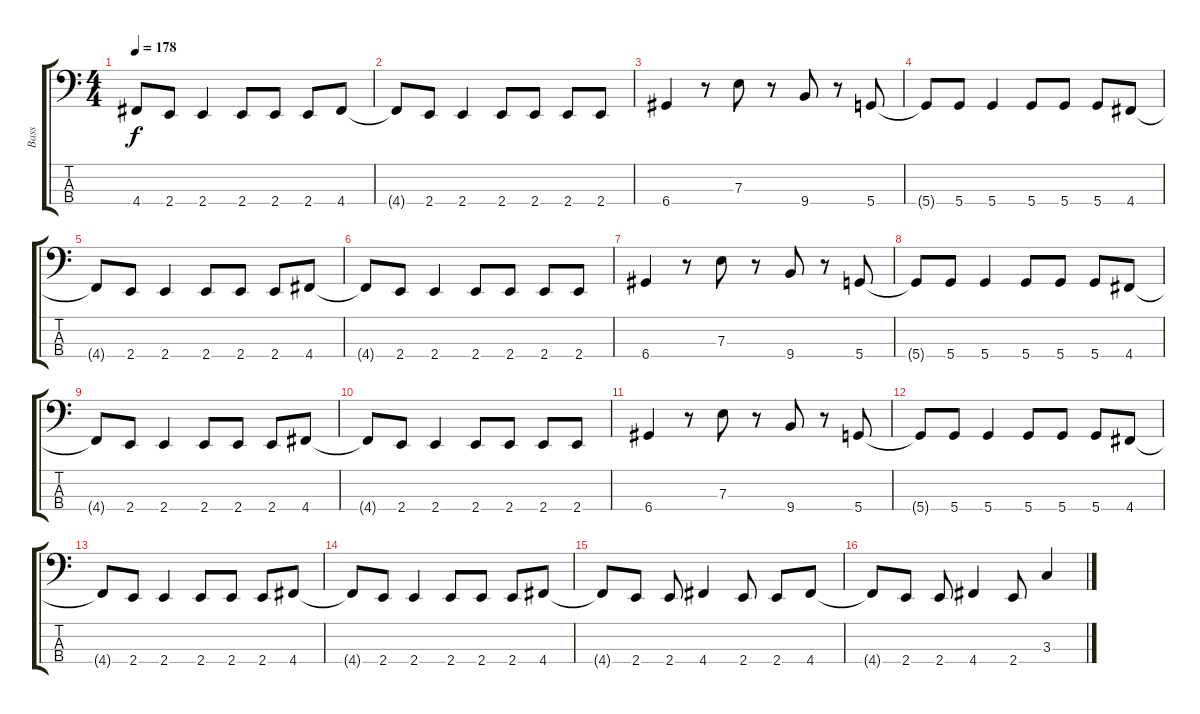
\track ("Bass" "Bass") {instrument electricbasspick}
\staff {score tabs}
\tuning (G2 D2 A1 D1) {hide}
\ts (4 4)
\tempo 178
\clef f4
\ks c
4.4{t}.8{dy f} 2.4.8 2.4.4 2.4.8 2.4.8 2.4.8 4.4.8 |
4.4{t}.8 2.4.8 2.4.4 2.4.8 2.4.8 2.4.8 2.4.8 |
6.4.4 r.8 7.3.8 r.8 9.4.8 r.8 5.4.8 |
5.4{t}.8 5.4.8 5.4.4 5.4.8 5.4.8 5.4.8 4.4.8 |
4.4{t}.8 2.4.8 2.4.4 2.4.8 2.4.8 2.4.8 4.4.8 |
4.4{t}.8 2.4.8 2.4.4 2.4.8 2.4.8 2.4.8 2.4.8 |
6.4.4 r.8 7.3.8 r.8 9.4.8 r.8 5.4.8 |
5.4{t}.8 5.4.8 5.4.4 5.4.8 5.4.8 5.4.8 4.4.8 |
4.4{t}.8 2.4.8 2.4.4 2.4.8 2.4.8 2.4.8 4.4.8 |
4.4{t}.8 2.4.8 2.4.4 2.4.8 2.4.8 2.4.8 2.4.8 |
6.4.4 r.8 7.3.8 r.8 9.4.8 r.8 5.4.8 |
5.4{t}.8 5.4.8 5.4.4 5.4.8 5.4.8 5.4.8 4.4.8 |
4.4{t}.8 2.4.8 2.4.4 2.4.8 2.4.8 2.4.8 4.4.8 |
4.4{t}.8 2.4.8 2.4.4 2.4.8 2.4.8 2.4.8 4.4.8 |
4.4{t}.8 2.4.8 2.4.8 4.4.4 2.4.8 2.4.8 4.4.8 |
4.4{t}.8 2.4.8 2.4.8 4.4.4 2.4.8 3.3.4
